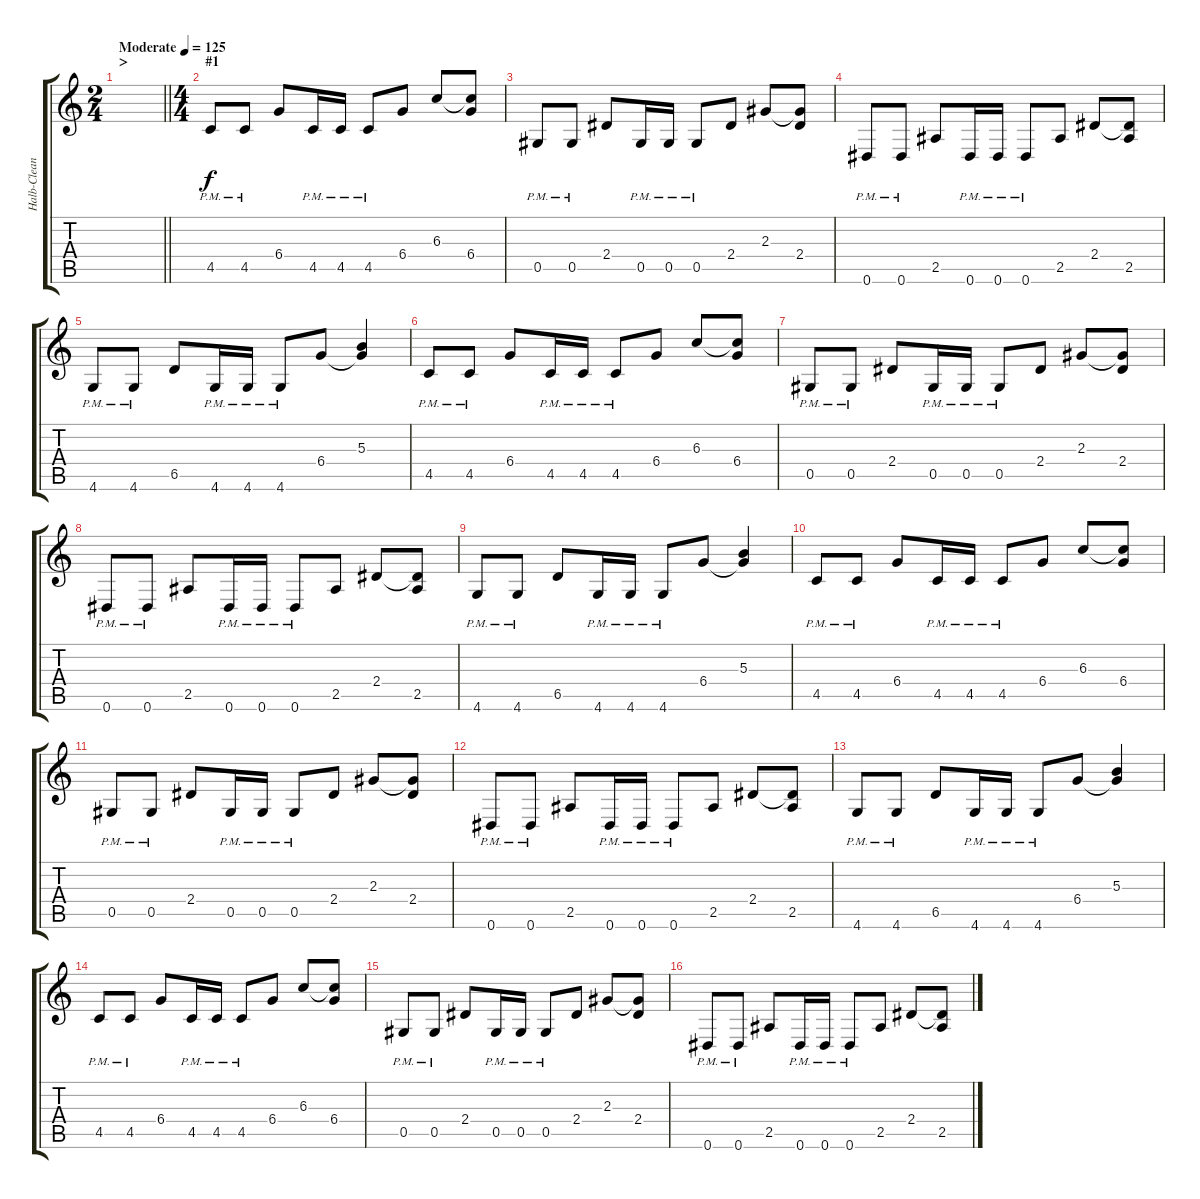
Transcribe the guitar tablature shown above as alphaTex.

\track ("Halb-Clean" "Halb-Clean") {instrument acousticguitarsteel}
\staff {score tabs}
\tuning (Eb4 Bb3 Gb3 Db3 Ab2 Eb2) {hide}
\ts (2 4)
\section ("" ">")
\tempo (125 "Moderate")
\clef g2
\barLineRight lightlight
\ks c
|
\ts (4 4)
\section ("" "#1")
4.5{pm}.8 4.5{pm}.8 6.4.8 4.5{pm}.16 4.5{pm}.16 4.5{pm}.8 6.4.8 6.3.8 (6.3{t} 6.4).8 |
0.5{pm}.8 0.5{pm}.8 2.4.8 0.5{pm}.16 0.5{pm}.16 0.5{pm}.8 2.4.8 2.3.8 (2.3{t} 2.4).8 |
0.6{pm}.8 0.6{pm}.8 2.5.8 0.6{pm}.16 0.6{pm}.16 0.6{pm}.8 2.5.8 2.4.8 (2.4{t} 2.5).8 |
4.6{pm}.8 4.6{pm}.8 6.5.8 4.6{pm}.16 4.6{pm}.16 4.6{pm}.8 6.4.8 (5.3 6.4{t}).4 |
4.5{pm}.8 4.5{pm}.8 6.4.8 4.5{pm}.16 4.5{pm}.16 4.5{pm}.8 6.4.8 6.3.8 (6.3{t} 6.4).8 |
0.5{pm}.8 0.5{pm}.8 2.4.8 0.5{pm}.16 0.5{pm}.16 0.5{pm}.8 2.4.8 2.3.8 (2.3{t} 2.4).8 |
0.6{pm}.8 0.6{pm}.8 2.5.8 0.6{pm}.16 0.6{pm}.16 0.6{pm}.8 2.5.8 2.4.8 (2.4{t} 2.5).8 |
4.6{pm}.8 4.6{pm}.8 6.5.8 4.6{pm}.16 4.6{pm}.16 4.6{pm}.8 6.4.8 (5.3 6.4{t}).4 |
4.5{pm}.8 4.5{pm}.8 6.4.8 4.5{pm}.16 4.5{pm}.16 4.5{pm}.8 6.4.8 6.3.8 (6.3{t} 6.4).8 |
0.5{pm}.8 0.5{pm}.8 2.4.8 0.5{pm}.16 0.5{pm}.16 0.5{pm}.8 2.4.8 2.3.8 (2.3{t} 2.4).8 |
0.6{pm}.8 0.6{pm}.8 2.5.8 0.6{pm}.16 0.6{pm}.16 0.6{pm}.8 2.5.8 2.4.8 (2.4{t} 2.5).8 |
4.6{pm}.8 4.6{pm}.8 6.5.8 4.6{pm}.16 4.6{pm}.16 4.6{pm}.8 6.4.8 (5.3 6.4{t}).4 |
4.5{pm}.8 4.5{pm}.8 6.4.8 4.5{pm}.16 4.5{pm}.16 4.5{pm}.8 6.4.8 6.3.8 (6.3{t} 6.4).8 |
0.5{pm}.8 0.5{pm}.8 2.4.8 0.5{pm}.16 0.5{pm}.16 0.5{pm}.8 2.4.8 2.3.8 (2.3{t} 2.4).8 |
0.6{pm}.8 0.6{pm}.8 2.5.8 0.6{pm}.16 0.6{pm}.16 0.6{pm}.8 2.5.8 2.4.8 (2.4{t} 2.5).8
